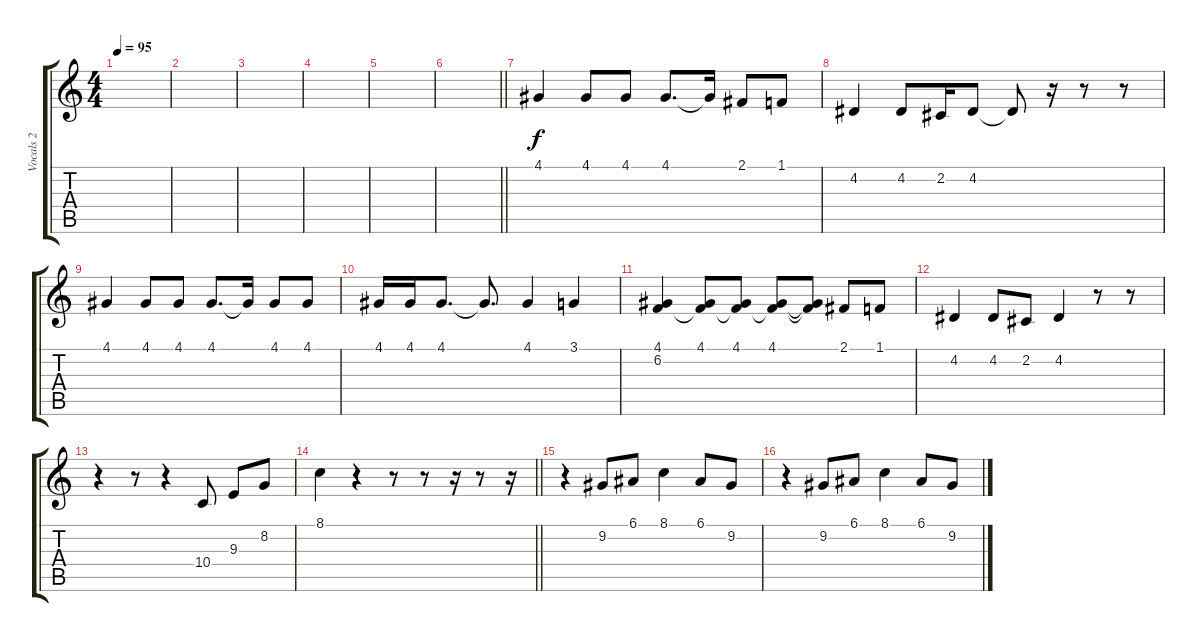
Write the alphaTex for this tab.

\track ("Vocals 2" "Vocals 2") {instrument bassoon}
\staff {score tabs}
\tuning (E4 B3 G3 D3 A2 E2) {hide}
\ts (4 4)
\tempo 95
\clef g2
\ks c
|
|
|
|
|
\barLineRight lightlight
|
4.1.4 4.1.8 4.1.8 4.1.8{d} 4.1{t}.16 2.1.8 1.1.8 |
4.2.4 4.2.8 2.2.16 4.2.8 4.2{t}.8 r.16 r.8 r.8 |
4.1.4 4.1.8 4.1.8 4.1.8{d} 4.1{t}.16 4.1.8 4.1.8 |
4.1.16 4.1.16 4.1.8{d} 4.1{t}.8{d} 4.1.4 3.1.4 |
(4.1 6.2).4 (4.1 6.2{t}).8 (4.1 6.2{t}).8 (4.1 6.2{t}).8 (4.1{t} 6.2{t}).8 2.1.8 1.1.8 |
4.2.4 4.2.8 2.2.8 4.2.4 r.8 r.8 |
r.4 r.8 r.4 10.4.8 9.3.8 8.2.8 |
\barLineRight lightlight
8.1.4 r.4 r.8 r.8 r.16 r.8 r.16 |
r.4 9.2.8 6.1.8 8.1.4 6.1.8 9.2.8 |
r.4 9.2.8 6.1.8 8.1.4 6.1.8 9.2.8
